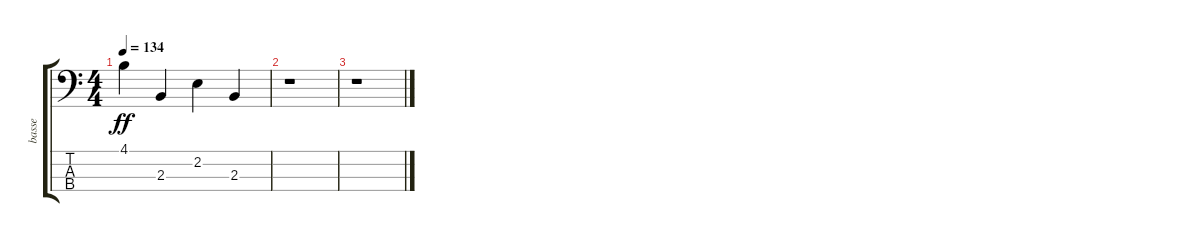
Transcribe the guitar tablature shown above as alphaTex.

\track ("basse" "basse") {instrument electricbassfinger}
\staff {score tabs}
\tuning (G2 D2 A1 E1) {hide}
\ts (4 4)
\tempo 134
\clef f4
\ks c
4.1.4{dy ff} 2.3.4 2.2.4 2.3.4 |
r.1 |
r.1
